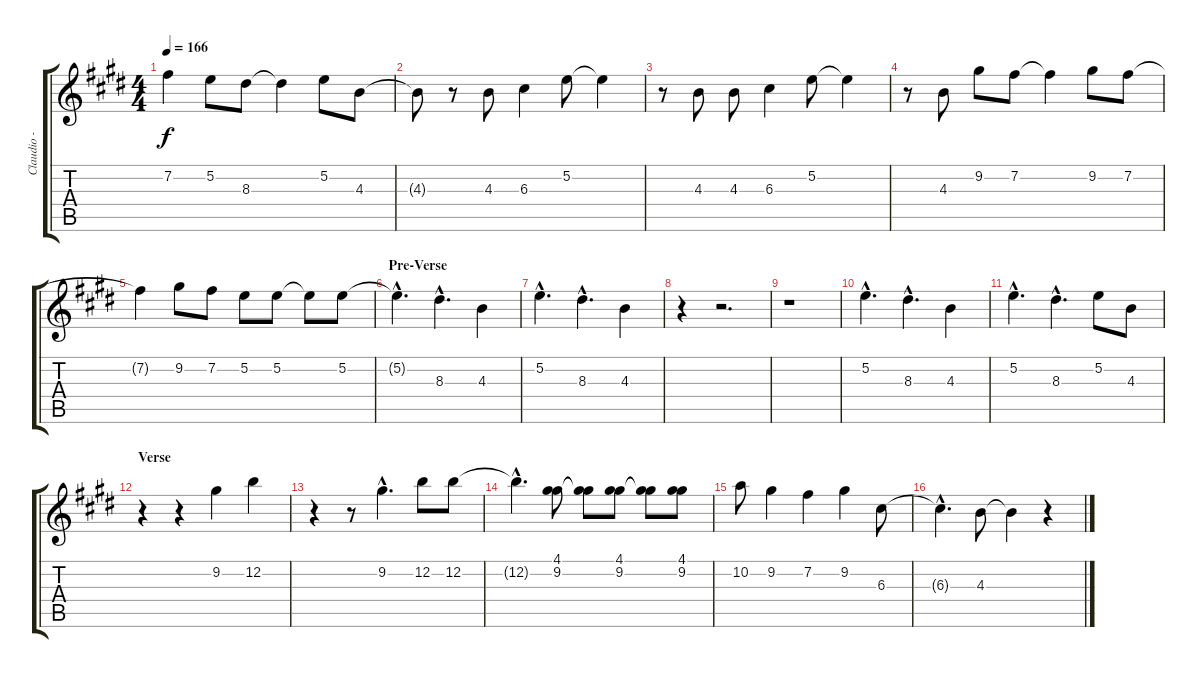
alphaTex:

\track ("Claudio - Vocals" "Claudio - ") {instrument electricguitarclean}
\staff {score tabs}
\tuning (E4 B3 G3 D3 A2 E2) {hide}
\ts (4 4)
\tempo 166
\clef g2
\ks e
7.2{t}.4{dy f} 5.2.8 8.3.8 8.3{t}.4 5.2.8 4.3.8 |
4.3{t}.8 r.8 4.3.8 6.3.4 5.2.8 5.2{t}.4 |
r.8 4.3.8 4.3.8 6.3.4 5.2.8 5.2{t}.4 |
r.8 4.3.8 9.2.8 7.2.8 7.2{t}.4 9.2.8 7.2.8 |
7.2{t}.4 9.2.8 7.2.8 5.2.8 5.2.8 5.2{t}.8 5.2.8 |
\section ("" "Pre-Verse")
5.2{hac t}.4{d} 8.3{hac}.4{d} 4.3.4 |
5.2{hac}.4{d} 8.3{hac}.4{d} 4.3.4 |
r.4 r.2{d} |
r.1 |
5.2{hac}.4{d} 8.3{hac}.4{d} 4.3.4 |
5.2{hac}.4{d} 8.3{hac}.4{d} 5.2.8 4.3.8 |
\section ("" "Verse")
r.4 r.4 9.2.4 12.2.4 |
r.4 r.8 9.2{hac}.4{d} 12.2.8 12.2.8 |
12.2{hac t}.4{d} (4.1 9.2).8 (4.1{t} 9.2{t}).8 (4.1 9.2).8 (4.1{t} 9.2{t}).8 (4.1 9.2).8 |
10.2.8 9.2.4 7.2.4 9.2.4 6.3.8 |
6.3{hac t}.4{d} 4.3.8 4.3{t}.4 r.4
